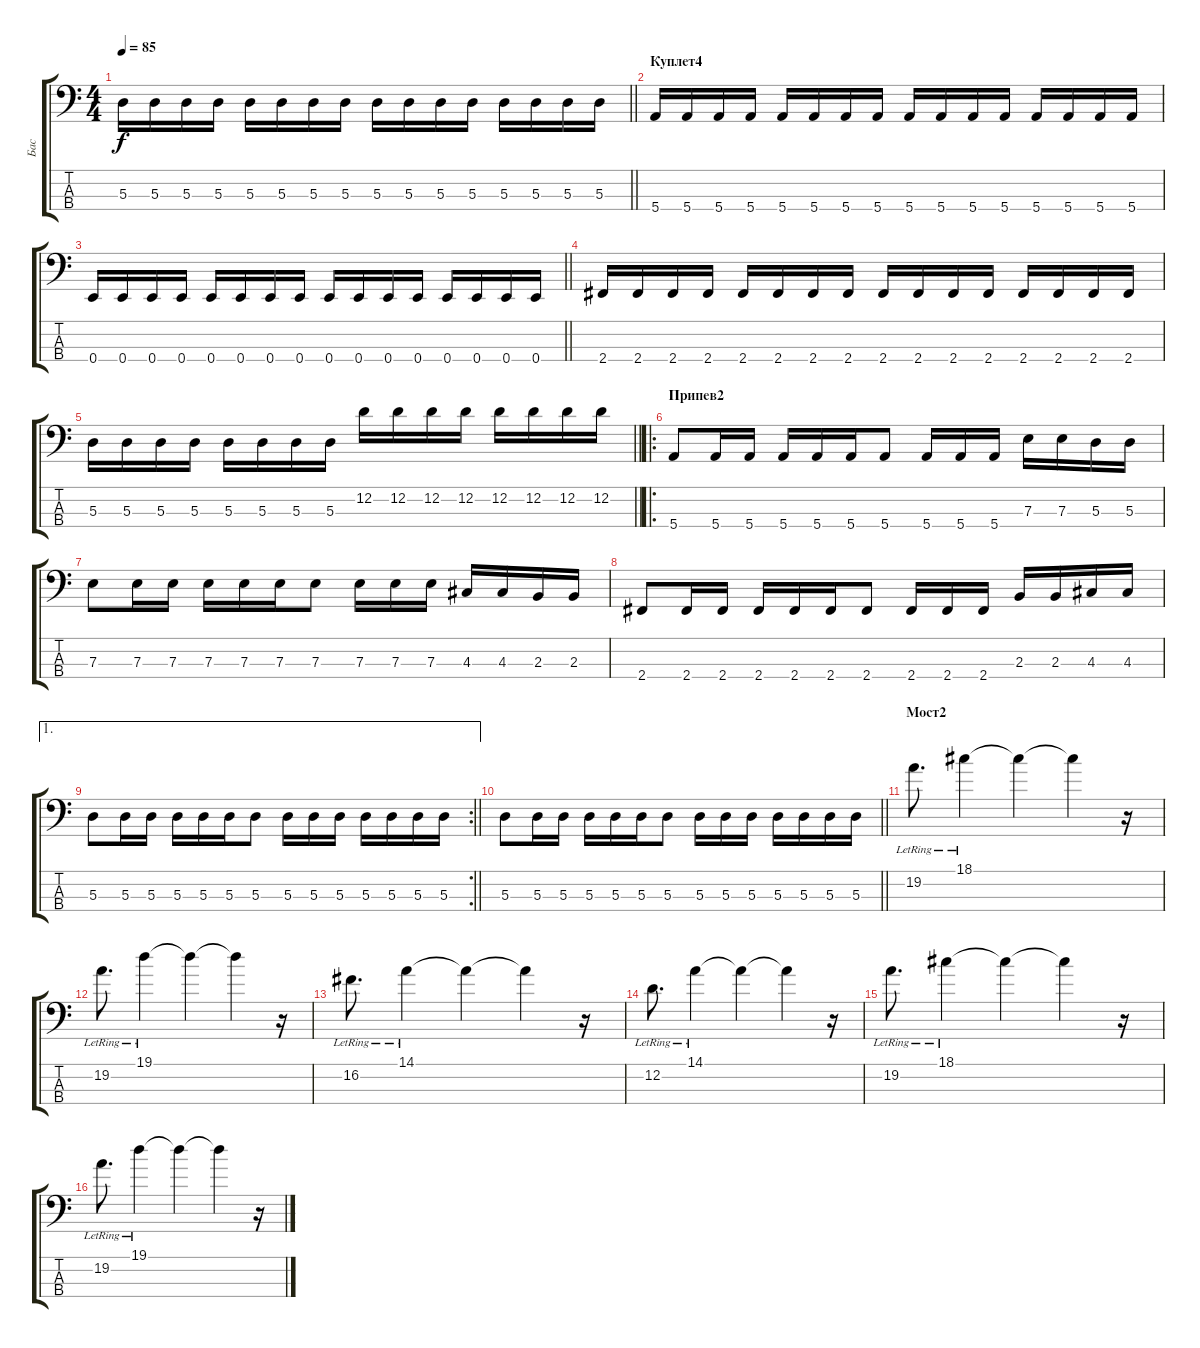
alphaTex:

\track ("Бас" "Бас") {instrument electricbasspick}
\staff {score tabs}
\tuning (G2 D2 A1 E1) {hide}
\ts (4 4)
\tempo 85
\clef f4
\barLineRight lightlight
\ks c
5.3.16{dy f} 5.3.16 5.3.16 5.3.16 5.3.16 5.3.16 5.3.16 5.3.16 5.3.16 5.3.16 5.3.16 5.3.16 5.3.16 5.3.16 5.3.16 5.3.16 |
\section ("" "Куплет4")
5.4.16 5.4.16 5.4.16 5.4.16 5.4.16 5.4.16 5.4.16 5.4.16 5.4.16 5.4.16 5.4.16 5.4.16 5.4.16 5.4.16 5.4.16 5.4.16 |
\barLineRight lightlight
0.4.16 0.4.16 0.4.16 0.4.16 0.4.16 0.4.16 0.4.16 0.4.16 0.4.16 0.4.16 0.4.16 0.4.16 0.4.16 0.4.16 0.4.16 0.4.16 |
2.4.16 2.4.16 2.4.16 2.4.16 2.4.16 2.4.16 2.4.16 2.4.16 2.4.16 2.4.16 2.4.16 2.4.16 2.4.16 2.4.16 2.4.16 2.4.16 |
\barLineRight lightlight
5.3.16 5.3.16 5.3.16 5.3.16 5.3.16 5.3.16 5.3.16 5.3.16 12.2.16 12.2.16 12.2.16 12.2.16 12.2.16 12.2.16 12.2.16 12.2.16 |
\ro
\section ("" "Припев2")
5.4.8 5.4.16 5.4.16 5.4.16 5.4.16 5.4.16 5.4.8 5.4.16 5.4.16 5.4.16 7.3.16 7.3.16 5.3.16 5.3.16 |
7.3.8 7.3.16 7.3.16 7.3.16 7.3.16 7.3.16 7.3.8 7.3.16 7.3.16 7.3.16 4.3.16 4.3.16 2.3.16 2.3.16 |
2.4.8 2.4.16 2.4.16 2.4.16 2.4.16 2.4.16 2.4.8 2.4.16 2.4.16 2.4.16 2.3.16 2.3.16 4.3.16 4.3.16 |
\ae 1
\rc 2
\barLineRight lightlight
5.3.8 5.3.16 5.3.16 5.3.16 5.3.16 5.3.16 5.3.8 5.3.16 5.3.16 5.3.16 5.3.16 5.3.16 5.3.16 5.3.16 |
\barLineRight lightlight
5.3.8 5.3.16 5.3.16 5.3.16 5.3.16 5.3.16 5.3.8 5.3.16 5.3.16 5.3.16 5.3.16 5.3.16 5.3.16 5.3.16 |
\section ("" "Мост2")
19.2{lr}.8{d} 18.1{lr}.4 18.1{t}.4 18.1{t}.4 r.16 |
19.2{lr}.8{d} 19.1{lr}.4 19.1{t}.4 19.1{t}.4 r.16 |
16.2{lr}.8{d} 14.1{lr}.4 14.1{t}.4 14.1{t}.4 r.16 |
12.2{lr}.8{d} 14.1{lr}.4 14.1{t}.4 14.1{t}.4 r.16 |
19.2{lr}.8{d} 18.1{lr}.4 18.1{t}.4 18.1{t}.4 r.16 |
19.2{lr}.8{d} 19.1{lr}.4 19.1{t}.4 19.1{t}.4 r.16
